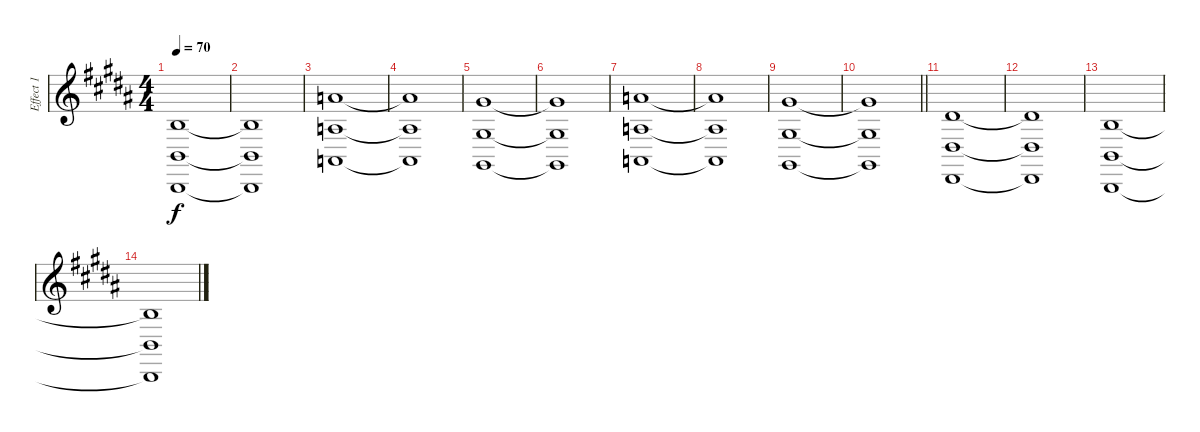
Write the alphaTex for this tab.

\track ("Effect 1" "Effect 1") {instrument rockorgan}
\staff {score}
\tuning (Eb4 B3 Gb3 B2 Gb2 B1) {hide}
\ts (4 4)
\tempo 70
\clef g2
\ks b
(0.2 0.4 0.6).1{dy f} |
(0.2{t} 0.4{t} 0.6{t}).1 |
(10.2 10.4 10.6).1 |
(10.2{t} 10.4{t} 10.6{t}).1 |
(9.2 9.4 9.6).1 |
(9.2{t} 9.4{t} 9.6{t}).1 |
(10.2 10.4 10.6).1 |
(10.2{t} 10.4{t} 10.6{t}).1 |
(9.2 9.4 9.6).1 |
\barLineRight lightlight
(9.2{t} 9.4{t} 9.6{t}).1 |
(4.2 4.4 4.6).1 |
(4.2{t} 4.4{t} 4.6{t}).1 |
(0.2 0.4 0.6).1 |
(0.2{t} 0.4{t} 0.6{t}).1
